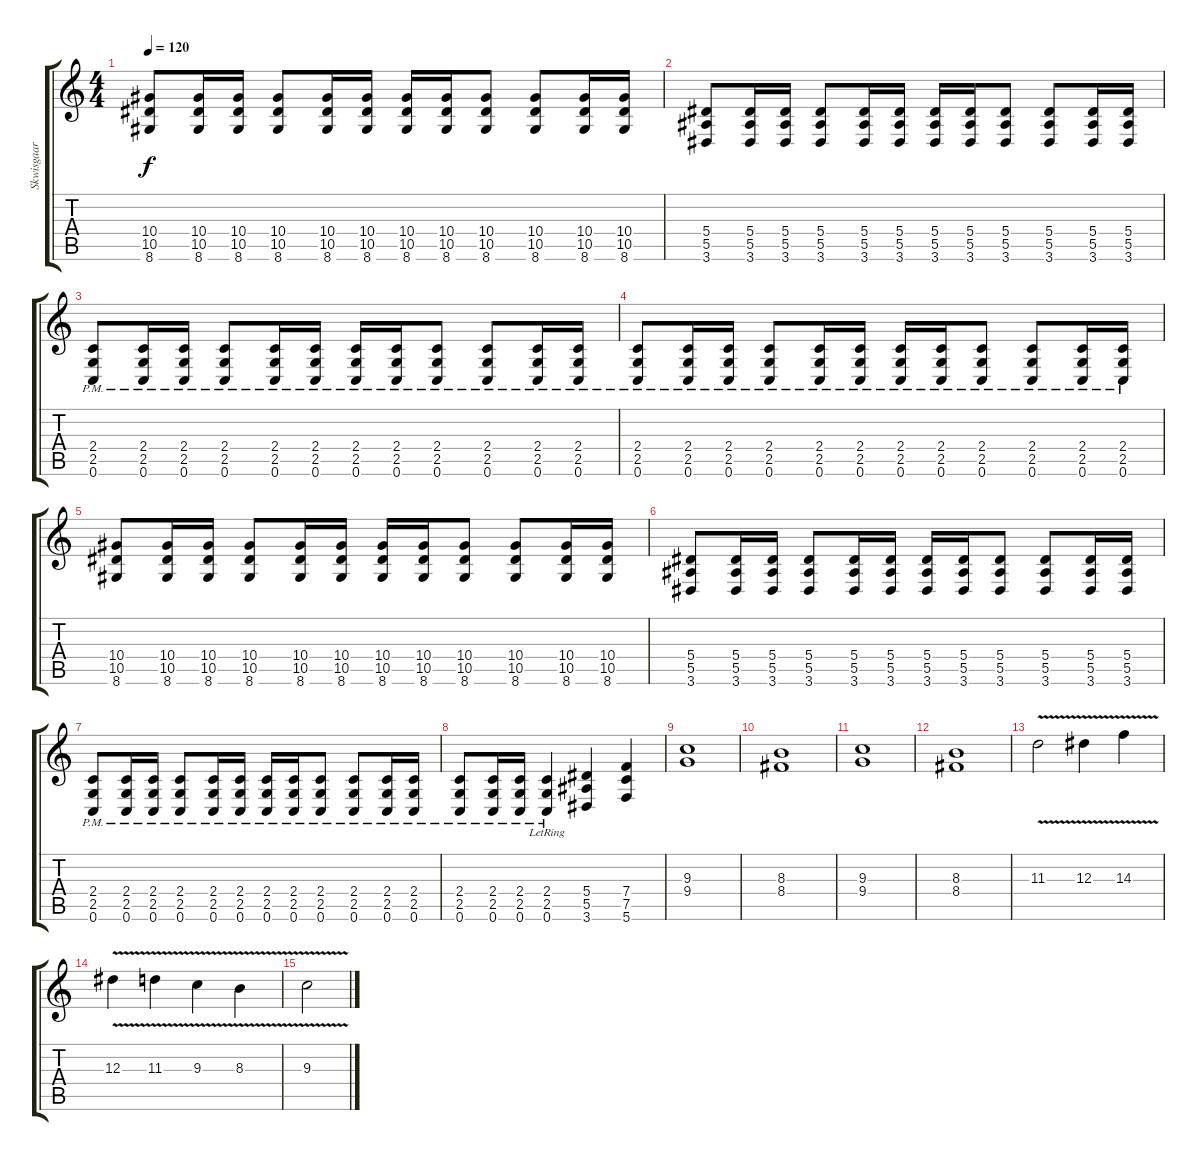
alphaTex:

\track ("Skwisgaar Skwigelf" "Skwisgaar ") {instrument overdrivenguitar}
\staff {score tabs}
\tuning (C4 G3 Eb3 Bb2 F2 C2) {hide}
\ts (4 4)
\tempo 120
\clef g2
\ks c
(10.4 10.5 8.6).8{dy f} (10.4 10.5 8.6).16 (10.4 10.5 8.6).16 (10.4 10.5 8.6).8 (10.4 10.5 8.6).16 (10.4 10.5 8.6).16 (10.4 10.5 8.6).16 (10.4 10.5 8.6).16 (10.4 10.5 8.6).8 (10.4 10.5 8.6).8 (10.4 10.5 8.6).16 (10.4 10.5 8.6).16 |
(5.4 5.5 3.6).8 (5.4 5.5 3.6).16 (5.4 5.5 3.6).16 (5.4 5.5 3.6).8 (5.4 5.5 3.6).16 (5.4 5.5 3.6).16 (5.4 5.5 3.6).16 (5.4 5.5 3.6).16 (5.4 5.5 3.6).8 (5.4 5.5 3.6).8 (5.4 5.5 3.6).16 (5.4 5.5 3.6).16 |
(2.4{pm} 2.5{pm} 0.6{pm}).8 (2.4{pm} 2.5{pm} 0.6{pm}).16 (2.4{pm} 2.5{pm} 0.6{pm}).16 (2.4{pm} 2.5{pm} 0.6{pm}).8 (2.4{pm} 2.5{pm} 0.6{pm}).16 (2.4{pm} 2.5{pm} 0.6{pm}).16 (2.4{pm} 2.5{pm} 0.6{pm}).16 (2.4{pm} 2.5{pm} 0.6{pm}).16 (2.4{pm} 2.5{pm} 0.6{pm}).8 (2.4{pm} 2.5{pm} 0.6{pm}).8 (2.4{pm} 2.5{pm} 0.6{pm}).16 (2.4{pm} 2.5{pm} 0.6{pm}).16 |
(2.4{pm} 2.5{pm} 0.6{pm}).8 (2.4{pm} 2.5{pm} 0.6{pm}).16 (2.4{pm} 2.5{pm} 0.6{pm}).16 (2.4{pm} 2.5{pm} 0.6{pm}).8 (2.4{pm} 2.5{pm} 0.6{pm}).16 (2.4{pm} 2.5{pm} 0.6{pm}).16 (2.4{pm} 2.5{pm} 0.6{pm}).16 (2.4{pm} 2.5{pm} 0.6{pm}).16 (2.4{pm} 2.5{pm} 0.6{pm}).8 (2.4{pm} 2.5{pm} 0.6{pm}).8 (2.4{pm} 2.5{pm} 0.6{pm}).16 (2.4{pm} 2.5{pm} 0.6{pm}).16 |
(10.4 10.5 8.6).8 (10.4 10.5 8.6).16 (10.4 10.5 8.6).16 (10.4 10.5 8.6).8 (10.4 10.5 8.6).16 (10.4 10.5 8.6).16 (10.4 10.5 8.6).16 (10.4 10.5 8.6).16 (10.4 10.5 8.6).8 (10.4 10.5 8.6).8 (10.4 10.5 8.6).16 (10.4 10.5 8.6).16 |
(5.4 5.5 3.6).8 (5.4 5.5 3.6).16 (5.4 5.5 3.6).16 (5.4 5.5 3.6).8 (5.4 5.5 3.6).16 (5.4 5.5 3.6).16 (5.4 5.5 3.6).16 (5.4 5.5 3.6).16 (5.4 5.5 3.6).8 (5.4 5.5 3.6).8 (5.4 5.5 3.6).16 (5.4 5.5 3.6).16 |
(2.4{pm} 2.5{pm} 0.6{pm}).8 (2.4{pm} 2.5{pm} 0.6{pm}).16 (2.4{pm} 2.5{pm} 0.6{pm}).16 (2.4{pm} 2.5{pm} 0.6{pm}).8 (2.4{pm} 2.5{pm} 0.6{pm}).16 (2.4{pm} 2.5{pm} 0.6{pm}).16 (2.4{pm} 2.5{pm} 0.6{pm}).16 (2.4{pm} 2.5{pm} 0.6{pm}).16 (2.4{pm} 2.5{pm} 0.6{pm}).8 (2.4{pm} 2.5{pm} 0.6{pm}).8 (2.4{pm} 2.5{pm} 0.6{pm}).16 (2.4{pm} 2.5{pm} 0.6{pm}).16 |
(2.4{pm} 2.5{pm} 0.6{pm}).8 (2.4{pm} 2.5{pm} 0.6{pm}).16 (2.4{pm} 2.5{pm} 0.6{pm}).16 (2.4{pm lr} 2.5{pm lr} 0.6{pm lr}).4 (5.4 5.5 3.6).4 (7.4 7.5 5.6).4 |
(9.3 9.4).1 |
(8.3 8.4).1 |
(9.3 9.4).1 |
(8.3 8.4).1 |
11.3{v}.2 12.3{v}.4 14.3{v}.4 |
12.3{v}.4 11.3{v}.4 9.3{v}.4 8.3{v}.4 |
9.3{v}.2
